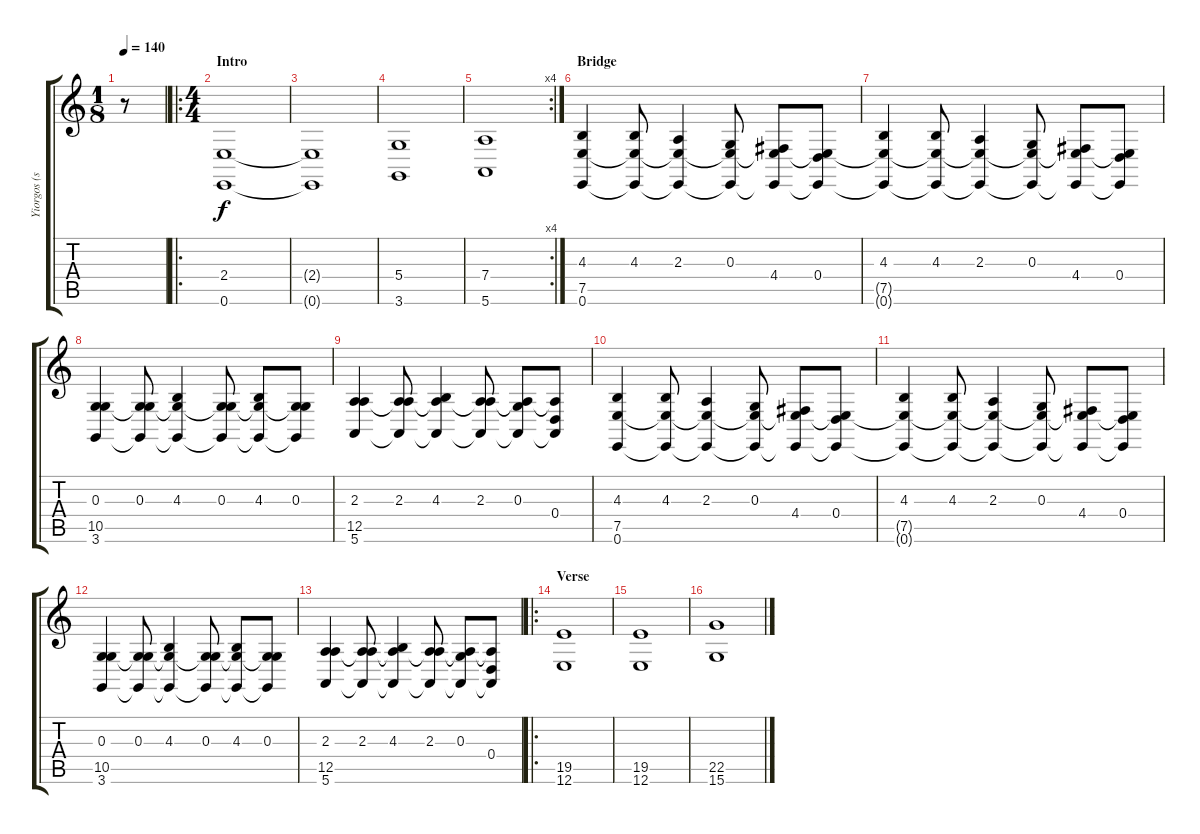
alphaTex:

\track ("Yiorgos (synthesizers)" "Yiorgos (s") {instrument stringensemble1}
\staff {score tabs}
\tuning (E4 B3 G3 D3 A2 E2) {hide}
\ts (1 8)
\tempo 140
\clef g2
\ks c
r.8{dy f instrument stringensemble1} |
\ro
\ts (4 4)
\section ("" "Intro")
(2.4 0.6).1 |
(2.4{t} 0.6{t}).1 |
(5.4 3.6).1 |
\rc 4
(7.4 5.6).1 |
\section ("" "Bridge")
(4.3 7.5 0.6).4 (4.3 7.5{t} 0.6{t}).8 (2.3 7.5{t} 0.6{t}).4 (0.3 7.5{t} 0.6{t}).8 (4.4 7.5{t} 0.6{t}).8 (0.4 7.5{t} 0.6{t}).8 |
(4.3 7.5{t} 0.6{t}).4 (4.3 7.5{t} 0.6{t}).8 (2.3 7.5{t} 0.6{t}).4 (0.3 7.5{t} 0.6{t}).8 (4.4 7.5{t} 0.6{t}).8 (0.4 7.5{t} 0.6{t}).8 |
(0.3 10.5 3.6).4 (0.3 10.5{t} 3.6{t}).8 (4.3 10.5{t} 3.6{t}).4 (0.3 10.5{t} 3.6{t}).8 (4.3 10.5{t} 3.6{t}).8 (0.3 10.5{t} 3.6{t}).8 |
(2.3 12.5 5.6).4 (2.3 12.5{t} 5.6{t}).8 (4.3 12.5{t} 5.6{t}).4 (2.3 12.5{t} 5.6{t}).8 (0.3 12.5{t} 5.6{t}).8 (0.4 12.5{t} 5.6{t}).8 |
(4.3 7.5 0.6).4 (4.3 7.5{t} 0.6{t}).8 (2.3 7.5{t} 0.6{t}).4 (0.3 7.5{t} 0.6{t}).8 (4.4 7.5{t} 0.6{t}).8 (0.4 7.5{t} 0.6{t}).8 |
(4.3 7.5{t} 0.6{t}).4 (4.3 7.5{t} 0.6{t}).8 (2.3 7.5{t} 0.6{t}).4 (0.3 7.5{t} 0.6{t}).8 (4.4 7.5{t} 0.6{t}).8 (0.4 7.5{t} 0.6{t}).8 |
(0.3 10.5 3.6).4 (0.3 10.5{t} 3.6{t}).8 (4.3 10.5{t} 3.6{t}).4 (0.3 10.5{t} 3.6{t}).8 (4.3 10.5{t} 3.6{t}).8 (0.3 10.5{t} 3.6{t}).8 |
(2.3 12.5 5.6).4 (2.3 12.5{t} 5.6{t}).8 (4.3 12.5{t} 5.6{t}).4 (2.3 12.5{t} 5.6{t}).8 (0.3 12.5{t} 5.6{t}).8 (0.4 12.5{t} 5.6{t}).8 |
\ro
\section ("" "Verse")
(19.5 12.6).1 |
(19.5 12.6).1 |
(22.5 15.6).1
